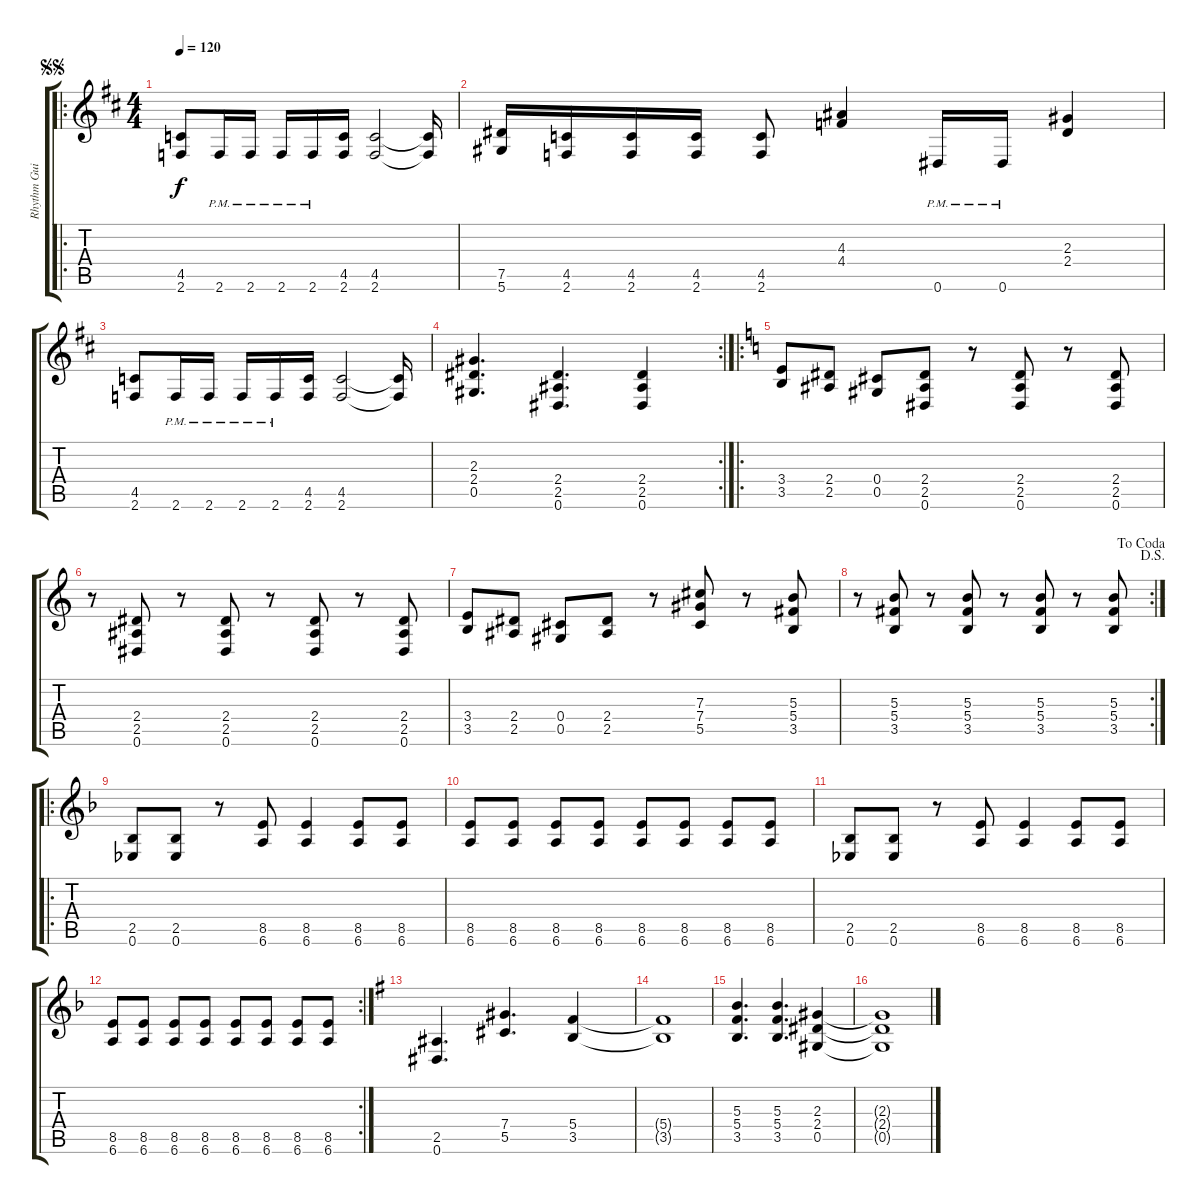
\track ("Rhythm Guitar" "Rhythm Gui") {instrument distortionguitar}
\staff {score tabs}
\tuning (Eb4 Bb3 Gb3 Db3 Ab2 Eb2) {hide}
\ro
\ts (4 4)
\jump segnosegno
\tempo 120
\clef g2
\ks d
(4.5 2.6).8{dy f} 2.6{pm}.16 2.6{pm}.16 2.6{pm}.16 2.6{pm}.16 (4.5 2.6).16 (4.5 2.6).2 (4.5{t} 2.6{t}).16 |
(7.5 5.6).16 (4.5 2.6).16 (4.5 2.6).16 (4.5 2.6).16 (4.5 2.6).8 (4.3 4.4).4 0.6{pm}.16 0.6{pm}.16 (2.3 2.4).4 |
(4.5 2.6).8 2.6{pm}.16 2.6{pm}.16 2.6{pm}.16 2.6{pm}.16 (4.5 2.6).16 (4.5 2.6).2 (4.5{t} 2.6{t}).16 |
\rc 2
(2.3 2.4 0.5).4{d} (2.4 2.5 0.6).4{d} (2.4 2.5 0.6).4 |
\ro
\ks c
(3.4 3.5).8 (2.4 2.5).8 (0.4 0.5).8 (2.4 2.5 0.6).8 r.8 (2.4 2.5 0.6).8 r.8 (2.4 2.5 0.6).8 |
r.8 (2.4 2.5 0.6).8 r.8 (2.4 2.5 0.6).8 r.8 (2.4 2.5 0.6).8 r.8 (2.4 2.5 0.6).8 |
(3.4 3.5).8 (2.4 2.5).8 (0.4 0.5).8 (2.4 2.5).8 r.8 (7.3 7.4 5.5).8 r.8 (5.3 5.4 3.5).8 |
\rc 2
\jump dalsegno
\jump dacoda
r.8 (5.3 5.4 3.5).8 r.8 (5.3 5.4 3.5).8 r.8 (5.3 5.4 3.5).8 r.8 (5.3 5.4 3.5).8 |
\ro
\ks f
(2.5 0.6).8 (2.5 0.6).8 r.8 (8.5 6.6).8 (8.5 6.6).4 (8.5 6.6).8 (8.5 6.6).8 |
(8.5 6.6).8 (8.5 6.6).8 (8.5 6.6).8 (8.5 6.6).8 (8.5 6.6).8 (8.5 6.6).8 (8.5 6.6).8 (8.5 6.6).8 |
(2.5 0.6).8 (2.5 0.6).8 r.8 (8.5 6.6).8 (8.5 6.6).4 (8.5 6.6).8 (8.5 6.6).8 |
\rc 2
(8.5 6.6).8 (8.5 6.6).8 (8.5 6.6).8 (8.5 6.6).8 (8.5 6.6).8 (8.5 6.6).8 (8.5 6.6).8 (8.5 6.6).8 |
\ks g
(2.5 0.6).4{d} (7.4 5.5).4{d} (5.4 3.5).4 |
(5.4{t} 3.5{t}).1 |
(5.3 5.4 3.5).4{d} (5.3 5.4 3.5).4{d} (2.3 2.4 0.5).4 |
(2.3{t} 2.4{t} 0.5{t}).1
